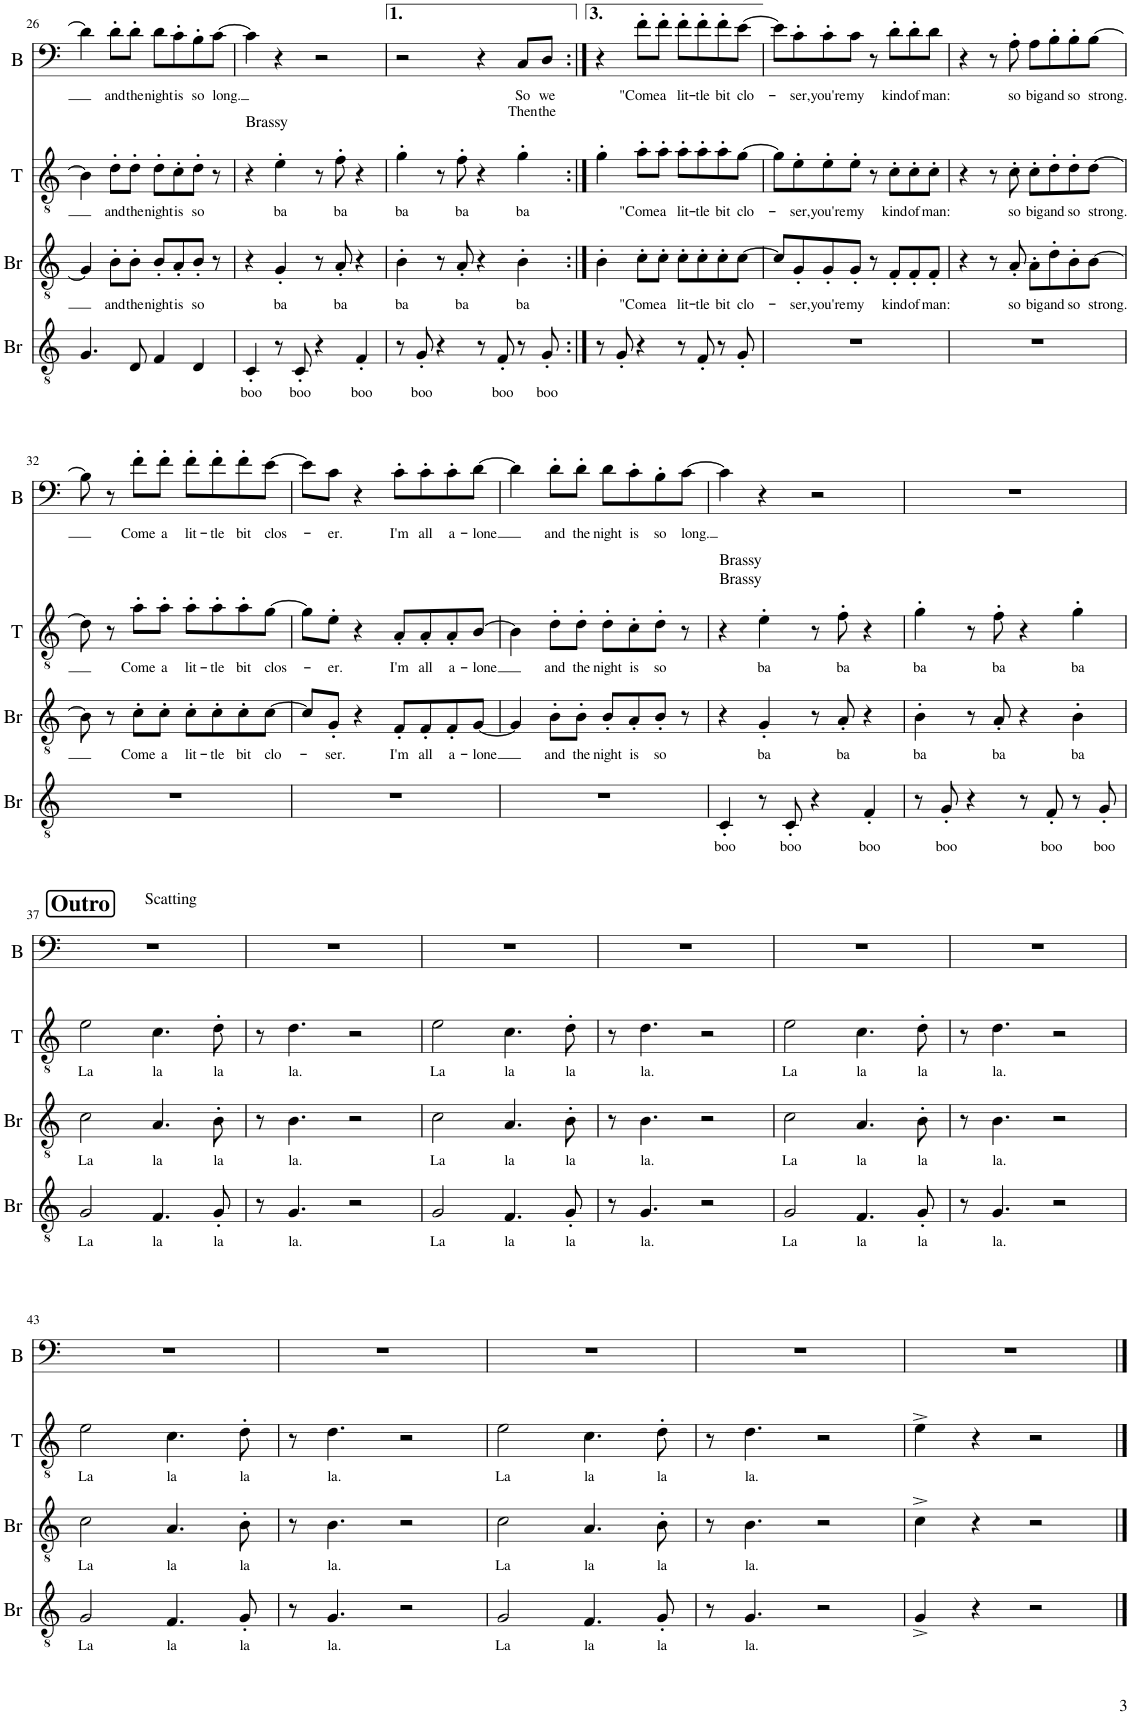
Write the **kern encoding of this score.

**kern	**text	**kern	**text	**kern	**text	**kern	**text	**text
*part4	*part4	*part3	*part3	*part2	*part2	*part1	*part1	*part1
*staff4	*staff4	*staff3	*staff3	*staff2	*staff2	*staff1	*staff1	*staff1
*I"Baritone 2	*	*I"Baritone 1	*	*I"Tenor	*	*I"Bass	*	*
*I'Br	*	*I'Br	*	*I'T	*	*I'B	*	*
!!LO:PB:g=z
*clefGv2	*	*clefGv2	*	*clefGv2	*	*clefF4	*	*
*k[]	*	*k[]	*	*k[]	*	*k[]	*	*
*M4/4	*	*M4/4	*	*M4/4	*	*M4/4	*	*
*met(c)	*	*met(c)	*	*met(c)	*	*met(c)	*	*
=26	=26	=26	=26	=26	=26	=26	=26	=26
4.G/	.	4G/]	.	4B\]	.	4d\]	.	.
!	!	!	!LO:LY:b	!	!LO:LY:b	!	!LO:LY:b	!
.	.	8B'\L	and	8d'\L	and	8d'\L	and	.
!	!	!	!LO:LY:b	!	!LO:LY:b	!	!LO:LY:b	!
8D/	.	8B'\J	the	8d'\J	the	8d'\J	the	.
!	!	!	!LO:LY:b	!	!LO:LY:b	!	!LO:LY:b	!
4F/	.	8B'/L	night	8d'\L	night	8d\L	night	.
!	!	!	!LO:LY:b	!	!LO:LY:b	!	!LO:LY:b	!
.	.	8A'/	is	8c'\	is	8c'\	is	.
!	!	!	!LO:LY:b	!	!LO:LY:b	!	!LO:LY:b	!
4D/	.	8B'/J	so	8d'\J	so	8B'\	so	.
!	!	!	!	!	!	!	!LO:LY:b	!
.	.	8r	.	8r	.	[8c\J	long.	.
=27	=27	=27	=27	=27	=27	=27	=27	=27
!	!	!	!	!LO:TX:a:t=Brassy	!	!	!	!
!	!LO:LY:b	!	!	!	!	!	!	!
4C'/	boo	4r	.	4r	.	4c\]	.	.
!	!	!	!LO:LY:b	!	!LO:LY:b	!	!	!
8r	.	4G'/	ba	4e'\	ba	4r	.	.
!	!LO:LY:b	!	!	!	!	!	!	!
8C'/	boo	.	.	.	.	.	.	.
4r	.	8r	.	8r	.	2r	.	.
!	!	!	!LO:LY:b	!	!LO:LY:b	!	!	!
.	.	8A'/	ba	8f'\	ba	.	.	.
!	!LO:LY:b	!	!	!	!	!	!	!
4F'/	boo	4r	.	4r	.	.	.	.
=28	=28	=28	=28	=28	=28	=28	=28	=28
!	!	!	!LO:LY:b	!	!LO:LY:b	!	!	!
8r	.	4B'\	ba	4g'\	ba	2r	.	.
!	!LO:LY:b	!	!	!	!	!	!	!
8G'/	boo	.	.	.	.	.	.	.
4r	.	8r	.	8r	.	.	.	.
!	!	!	!LO:LY:b	!	!LO:LY:b	!	!	!
.	.	8A'/	ba	8f'\	ba	.	.	.
8r	.	4r	.	4r	.	4r	.	.
!	!LO:LY:b	!	!	!	!	!	!	!
8F'/	boo	.	.	.	.	.	.	.
!	!	!	!LO:LY:b	!	!LO:LY:b	!	!LO:LY:b	!LO:LY:b
8r	.	4B'\	ba	4g'\	ba	8C/L	So	Then
!	!LO:LY:b	!	!	!	!	!	!LO:LY:b	!LO:LY:b
8G'/	boo	.	.	.	.	8D/J	we	the
=29:|!	=29:|!	=29:|!	=29:|!	=29:|!	=29:|!	=29:|!	=29:|!	=29:|!
8r	.	4B'\	.	4g'\	.	4r	.	.
8G'/	.	.	.	.	.	.	.	.
!	!	!	!LO:LY:b	!	!LO:LY:b	!	!LO:LY:b	!
4r	.	8c'\L	"Come	8a'\L	"Come	8f'\L	"Come	.
!	!	!	!LO:LY:b	!	!LO:LY:b	!	!LO:LY:b	!
.	.	8c'\J	a	8a'\J	a	8f'\J	a	.
!	!	!	!LO:LY:b	!	!LO:LY:b	!	!LO:LY:b	!
8r	.	8c'\L	lit-	8a'\L	lit-	8f'\L	lit-	.
!	!	!	!LO:LY:b	!	!LO:LY:b	!	!LO:LY:b	!
8F'/	.	8c'\	-tle	8a'\	-tle	8f'\	-tle	.
!	!	!	!LO:LY:b	!	!LO:LY:b	!	!LO:LY:b	!
8r	.	8c'\	bit	8a'\	bit	8f'\	bit	.
!	!	!	!LO:LY:b	!	!LO:LY:b	!	!LO:LY:b	!
8G'/	.	[8c\J	clo-	[8g\J	clo-	[8e\J	clo-	.
=30	=30	=30	=30	=30	=30	=30	=30	=30
1r	.	8c/L]	.	8g\L]	.	8e\L]	.	.
!	!	!	!LO:LY:b	!	!LO:LY:b	!	!LO:LY:b	!
.	.	8G'/	-ser,	8e'\	-ser,	8c'\	-ser,	.
!	!	!	!LO:LY:b	!	!LO:LY:b	!	!LO:LY:b	!
.	.	8G'/	you're	8e'\	you're	8c'\	you're	.
!	!	!	!LO:LY:b	!	!LO:LY:b	!	!LO:LY:b	!
.	.	8G'/J	my	8e'\J	my	8c\J	my	.
.	.	8r	.	8r	.	8r	.	.
!	!	!	!LO:LY:b	!	!LO:LY:b	!	!LO:LY:b	!
.	.	8F'/L	kind	8c'\L	kind	8d'\L	kind	.
!	!	!	!LO:LY:b	!	!LO:LY:b	!	!LO:LY:b	!
.	.	8F'/	of	8c'\	of	8d'\	of	.
!	!	!	!LO:LY:b	!	!LO:LY:b	!	!LO:LY:b	!
.	.	8F'/J	man:	8c'\J	man:	8d\J	man:	.
=31	=31	=31	=31	=31	=31	=31	=31	=31
1r	.	4r	.	4r	.	4r	.	.
.	.	8r	.	8r	.	8r	.	.
!	!	!	!LO:LY:b	!	!LO:LY:b	!	!LO:LY:b	!
.	.	8A'/	so	8c'\	so	8A'\	so	.
!	!	!	!LO:LY:b	!	!LO:LY:b	!	!LO:LY:b	!
.	.	8A'\L	big	8c'\L	big	8A\L	big	.
!	!	!	!LO:LY:b	!	!LO:LY:b	!	!LO:LY:b	!
.	.	8d'\	and	8d'\	and	8B'\	and	.
!	!	!	!LO:LY:b	!	!LO:LY:b	!	!LO:LY:b	!
.	.	8B'\	so	8d'\	so	8B'\	so	.
!	!	!	!LO:LY:b	!	!LO:LY:b	!	!LO:LY:b	!
.	.	[8B\J	strong.	[8d\J	strong.	[8B\J	strong.	.
!!LO:LB:g=z
=32	=32	=32	=32	=32	=32	=32	=32	=32
1r	.	8B\]	.	8d\]	.	8B\]	.	.
.	.	8r	.	8r	.	8r	.	.
!	!	!	!LO:LY:b	!	!LO:LY:b	!	!LO:LY:b	!
.	.	8c'\L	Come	8a'\L	Come	8f'\L	Come	.
!	!	!	!LO:LY:b	!	!LO:LY:b	!	!LO:LY:b	!
.	.	8c'\J	a	8a'\J	a	8f'\J	a	.
!	!	!	!LO:LY:b	!	!LO:LY:b	!	!LO:LY:b	!
.	.	8c'\L	lit-	8a'\L	lit-	8f'\L	lit-	.
!	!	!	!LO:LY:b	!	!LO:LY:b	!	!LO:LY:b	!
.	.	8c'\	-tle	8a'\	-tle	8f'\	-tle	.
!	!	!	!LO:LY:b	!	!LO:LY:b	!	!LO:LY:b	!
.	.	8c'\	bit	8a'\	bit	8f'\	bit	.
!	!	!	!LO:LY:b	!	!LO:LY:b	!	!LO:LY:b	!
.	.	[8c\J	clo-	[8g\J	clos-	[8e\J	clos-	.
=33	=33	=33	=33	=33	=33	=33	=33	=33
1r	.	8c/L]	.	8g\L]	.	8e\L]	.	.
!	!	!	!LO:LY:b	!	!LO:LY:b	!	!LO:LY:b	!
.	.	8G'/J	-ser.	8e'\J	-er.	8c\J	-er.	.
.	.	4r	.	4r	.	4r	.	.
!	!	!	!LO:LY:b	!	!LO:LY:b	!	!LO:LY:b	!
.	.	8F'/L	I'm	8A'/L	I'm	8c'\L	I'm	.
!	!	!	!LO:LY:b	!	!LO:LY:b	!	!LO:LY:b	!
.	.	8F'/	all	8A'/	all	8c'\	all	.
!	!	!	!LO:LY:b	!	!LO:LY:b	!	!LO:LY:b	!
.	.	8F'/	a-	8A'/	a-	8c'\	a-	.
!	!	!	!LO:LY:b	!	!LO:LY:b	!	!LO:LY:b	!
.	.	[8G/J	-lone	[8B/J	-lone	[8d\J	-lone	.
=34	=34	=34	=34	=34	=34	=34	=34	=34
1r	.	4G/]	.	4B\]	.	4d\]	.	.
!	!	!	!LO:LY:b	!	!LO:LY:b	!	!LO:LY:b	!
.	.	8B'\L	and	8d'\L	and	8d'\L	and	.
!	!	!	!LO:LY:b	!	!LO:LY:b	!	!LO:LY:b	!
.	.	8B'\J	the	8d'\J	the	8d'\J	the	.
!	!	!	!LO:LY:b	!	!LO:LY:b	!	!LO:LY:b	!
.	.	8B'/L	night	8d'\L	night	8d\L	night	.
!	!	!	!LO:LY:b	!	!LO:LY:b	!	!LO:LY:b	!
.	.	8A'/	is	8c'\	is	8c'\	is	.
!	!	!	!LO:LY:b	!	!LO:LY:b	!	!LO:LY:b	!
.	.	8B'/J	so	8d'\J	so	8B'\	so	.
!	!	!	!	!	!	!	!LO:LY:b	!
.	.	8r	.	8r	.	[8c\J	long.	.
=35	=35	=35	=35	=35	=35	=35	=35	=35
!	!	!	!	!LO:TX:a:t=Brassy	!	!	!	!
!	!	!	!	!LO:TX:a:t=Brassy	!	!	!	!
!	!LO:LY:b	!	!	!	!	!	!	!
4C'/	boo	4r	.	4r	.	4c\]	.	.
!	!	!	!LO:LY:b	!	!LO:LY:b	!	!	!
8r	.	4G'/	ba	4e'\	ba	4r	.	.
!	!LO:LY:b	!	!	!	!	!	!	!
8C'/	boo	.	.	.	.	.	.	.
4r	.	8r	.	8r	.	2r	.	.
!	!	!	!LO:LY:b	!	!LO:LY:b	!	!	!
.	.	8A'/	ba	8f'\	ba	.	.	.
!	!LO:LY:b	!	!	!	!	!	!	!
4F'/	boo	4r	.	4r	.	.	.	.
=36	=36	=36	=36	=36	=36	=36	=36	=36
!	!	!	!LO:LY:b	!	!LO:LY:b	!	!	!
8r	.	4B'\	ba	4g'\	ba	1r	.	.
!	!LO:LY:b	!	!	!	!	!	!	!
8G'/	boo	.	.	.	.	.	.	.
4r	.	8r	.	8r	.	.	.	.
!	!	!	!LO:LY:b	!	!LO:LY:b	!	!	!
.	.	8A'/	ba	8f'\	ba	.	.	.
8r	.	4r	.	4r	.	.	.	.
!	!LO:LY:b	!	!	!	!	!	!	!
8F'/	boo	.	.	.	.	.	.	.
!	!	!	!LO:LY:b	!	!LO:LY:b	!	!	!
8r	.	4B'\	ba	4g'\	ba	.	.	.
!	!LO:LY:b	!	!	!	!	!	!	!
8G'/	boo	.	.	.	.	.	.	.
!!LO:LB:g=z
!!LO:REH:place=s1:a:B:cj:fs=14:t=Outro
=37	=37	=37	=37	=37	=37	=37	=37	=37
!	!	!	!	!	!	!LO:TX:a:t=Scatting	!	!
!	!LO:LY:b	!	!LO:LY:b	!	!LO:LY:b	!	!	!
2G/	La	2c\	La	2e\	La	1r	.	.
!	!LO:LY:b	!	!LO:LY:b	!	!LO:LY:b	!	!	!
4.F/	la	4.A/	la	4.c\	la	.	.	.
!	!LO:LY:b	!	!LO:LY:b	!	!LO:LY:b	!	!	!
8G'/	la	8B'\	la	8d'\	la	.	.	.
=38	=38	=38	=38	=38	=38	=38	=38	=38
8r	.	8r	.	8r	.	1r	.	.
!	!LO:LY:b	!	!LO:LY:b	!	!LO:LY:b	!	!	!
4.G/	la.	4.B\	la.	4.d\	la.	.	.	.
2r	.	2r	.	2r	.	.	.	.
=39	=39	=39	=39	=39	=39	=39	=39	=39
!	!LO:LY:b	!	!LO:LY:b	!	!LO:LY:b	!	!	!
2G/	La	2c\	La	2e\	La	1r	.	.
!	!LO:LY:b	!	!LO:LY:b	!	!LO:LY:b	!	!	!
4.F/	la	4.A/	la	4.c\	la	.	.	.
!	!LO:LY:b	!	!LO:LY:b	!	!LO:LY:b	!	!	!
8G'/	la	8B'\	la	8d'\	la	.	.	.
=40	=40	=40	=40	=40	=40	=40	=40	=40
8r	.	8r	.	8r	.	1r	.	.
!	!LO:LY:b	!	!LO:LY:b	!	!LO:LY:b	!	!	!
4.G/	la.	4.B\	la.	4.d\	la.	.	.	.
2r	.	2r	.	2r	.	.	.	.
=41	=41	=41	=41	=41	=41	=41	=41	=41
!	!LO:LY:b	!	!LO:LY:b	!	!LO:LY:b	!	!	!
2G/	La	2c\	La	2e\	La	1r	.	.
!	!LO:LY:b	!	!LO:LY:b	!	!LO:LY:b	!	!	!
4.F/	la	4.A/	la	4.c\	la	.	.	.
!	!LO:LY:b	!	!LO:LY:b	!	!LO:LY:b	!	!	!
8G'/	la	8B'\	la	8d'\	la	.	.	.
=42	=42	=42	=42	=42	=42	=42	=42	=42
8r	.	8r	.	8r	.	1r	.	.
!	!LO:LY:b	!	!LO:LY:b	!	!LO:LY:b	!	!	!
4.G/	la.	4.B\	la.	4.d\	la.	.	.	.
2r	.	2r	.	2r	.	.	.	.
!!LO:LB:g=z
=43	=43	=43	=43	=43	=43	=43	=43	=43
!	!LO:LY:b	!	!LO:LY:b	!	!LO:LY:b	!	!	!
2G/	La	2c\	La	2e\	La	1r	.	.
!	!LO:LY:b	!	!LO:LY:b	!	!LO:LY:b	!	!	!
4.F/	la	4.A/	la	4.c\	la	.	.	.
!	!LO:LY:b	!	!LO:LY:b	!	!LO:LY:b	!	!	!
8G'/	la	8B'\	la	8d'\	la	.	.	.
=44	=44	=44	=44	=44	=44	=44	=44	=44
8r	.	8r	.	8r	.	1r	.	.
!	!LO:LY:b	!	!LO:LY:b	!	!LO:LY:b	!	!	!
4.G/	la.	4.B\	la.	4.d\	la.	.	.	.
2r	.	2r	.	2r	.	.	.	.
=45	=45	=45	=45	=45	=45	=45	=45	=45
!	!LO:LY:b	!	!LO:LY:b	!	!LO:LY:b	!	!	!
2G/	La	2c\	La	2e\	La	1r	.	.
!	!LO:LY:b	!	!LO:LY:b	!	!LO:LY:b	!	!	!
4.F/	la	4.A/	la	4.c\	la	.	.	.
!	!LO:LY:b	!	!LO:LY:b	!	!LO:LY:b	!	!	!
8G'/	la	8B'\	la	8d'\	la	.	.	.
=46	=46	=46	=46	=46	=46	=46	=46	=46
8r	.	8r	.	8r	.	1r	.	.
!	!LO:LY:b	!	!LO:LY:b	!	!LO:LY:b	!	!	!
4.G/	la.	4.B\	la.	4.d\	la.	.	.	.
2r	.	2r	.	2r	.	.	.	.
=47	=47	=47	=47	=47	=47	=47	=47	=47
4G^/	.	4c^\	.	4e^\	.	1r	.	.
4r	.	4r	.	4r	.	.	.	.
2r	.	2r	.	2r	.	.	.	.
==	==	==	==	==	==	==	==	==
*-	*-	*-	*-	*-	*-	*-	*-	*-
